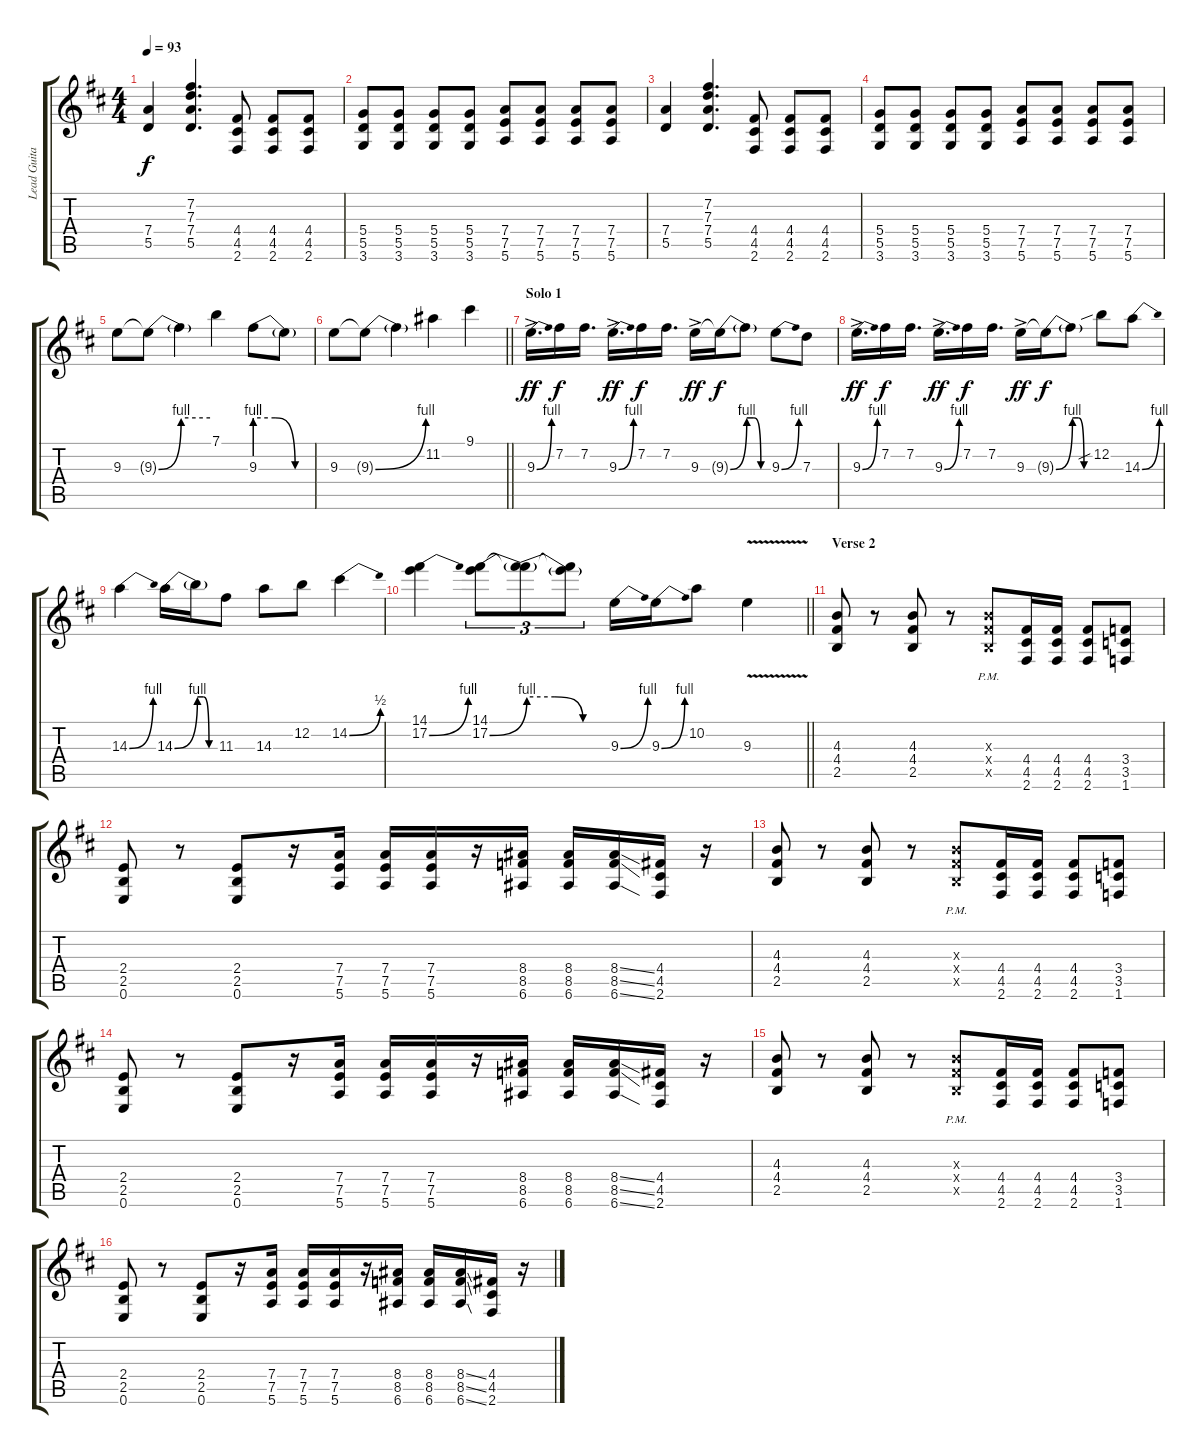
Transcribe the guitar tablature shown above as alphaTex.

\track ("Lead Guitar" "Lead Guita") {instrument overdrivenguitar}
\staff {score tabs}
\tuning (E4 B3 G3 D3 A2 E2) {hide}
\ts (4 4)
\tempo 93
\clef g2
\ks d
(7.4 5.5).4{dy f} (7.2 7.3 7.4 5.5).4{d} (4.4 4.5 2.6).8 (4.4 4.5 2.6).8 (4.4 4.5 2.6).8 |
(5.4 5.5 3.6).8 (5.4 5.5 3.6).8 (5.4 5.5 3.6).8 (5.4 5.5 3.6).8 (7.4 7.5 5.6).8 (7.4 7.5 5.6).8 (7.4 7.5 5.6).8 (7.4 7.5 5.6).8 |
(7.4 5.5).4 (7.2 7.3 7.4 5.5).4{d} (4.4 4.5 2.6).8 (4.4 4.5 2.6).8 (4.4 4.5 2.6).8 |
(5.4 5.5 3.6).8 (5.4 5.5 3.6).8 (5.4 5.5 3.6).8 (5.4 5.5 3.6).8 (7.4 7.5 5.6).8 (7.4 7.5 5.6).8 (7.4 7.5 5.6).8 (7.4 7.5 5.6).8 |
9.3.8 9.3{be (bend 0 0 60 4) t}.8 9.3{be (hold 0 4 60 4) t}.4 7.1.4 9.3{be (custom 0 4 20 4 40 0 60 0)}.8 9.3{t}.8 |
\barLineRight lightlight
9.3.8 9.3{be (bend 0 0 60 4) t}.8 9.3{t}.4 11.2.4 9.1.4 |
\section ("" "Solo 1")
9.3{be (bend 0 0 60 4) ac}.16{d dy ff} 7.2.16{dy f} 7.2.16{d} 9.3{be (bend 0 0 60 4) ac}.16{d dy ff} 7.2.16{dy f} 7.2.16{d} 9.3{ac}.16{dy ff} 9.3{be (bend 0 0 60 4) t}.16{dy f} 9.3{be (custom 0 4 20 4 40 0 60 0) t}.8 9.3{be (bend 0 0 60 4)}.8 7.3.8 |
9.3{be (bend 0 0 60 4) ac}.16{d dy ff} 7.2.16{dy f} 7.2.16{d} 9.3{be (bend 0 0 60 4) ac}.16{d dy ff} 7.2.16{dy f} 7.2.16{d} 9.3{ac}.16{dy ff} 9.3{be (bend 0 0 60 4) t}.16{dy f} 9.3{be (custom 0 4 20 4 40 0 60 0) t}.8 12.2{sib}.8 14.3{be (bend 0 0 60 4)}.8 |
14.3{be (bend 0 0 60 4)}.4 14.3{be (bend 0 0 60 4)}.16 14.3{be (custom 0 4 20 4 40 0 60 0) t}.16 11.3.8 14.3.8 12.2.8 14.2{be (bend 0 0 60 2)}.4 |
\barLineRight lightlight
(14.1 17.2{be (bend 0 0 60 4)}).4 (14.1 17.2{be (bend 0 0 60 4)}).8{tu (3 2)} (14.1{t} 17.2{be (custom 0 4 20 4 40 0 60 0) t}).8{tu (3 2)} (14.1{t} 17.2{t}).8{tu (3 2)} 9.3{be (bend 0 0 60 4)}.16 9.3{be (bend 0 0 60 4)}.16 10.2.8 9.3{v}.4 |
\section ("" "Verse 2")
(4.3 4.4 2.5).8 r.8 (4.3 4.4 2.5).8 r.8 (4.3{pm x} 4.4{pm x} 2.5{pm x}).8 (4.4 4.5 2.6).16 (4.4 4.5 2.6).16 (4.4 4.5 2.6).8 (3.4 3.5 1.6).8 |
(2.4 2.5 0.6).8 r.8 (2.4 2.5 0.6).8 r.16 (7.4 7.5 5.6).16 (7.4 7.5 5.6).16 (7.4 7.5 5.6).16 r.16 (8.4 8.5 6.6).16 (8.4 8.5 6.6).16 (8.4{ss} 8.5{ss} 6.6{ss}).16 (4.4 4.5 2.6).16 r.16 |
(4.3 4.4 2.5).8 r.8 (4.3 4.4 2.5).8 r.8 (4.3{pm x} 4.4{pm x} 2.5{pm x}).8 (4.4 4.5 2.6).16 (4.4 4.5 2.6).16 (4.4 4.5 2.6).8 (3.4 3.5 1.6).8 |
(2.4 2.5 0.6).8 r.8 (2.4 2.5 0.6).8 r.16 (7.4 7.5 5.6).16 (7.4 7.5 5.6).16 (7.4 7.5 5.6).16 r.16 (8.4 8.5 6.6).16 (8.4 8.5 6.6).16 (8.4{ss} 8.5{ss} 6.6{ss}).16 (4.4 4.5 2.6).16 r.16 |
(4.3 4.4 2.5).8 r.8 (4.3 4.4 2.5).8 r.8 (4.3{pm x} 4.4{pm x} 2.5{pm x}).8 (4.4 4.5 2.6).16 (4.4 4.5 2.6).16 (4.4 4.5 2.6).8 (3.4 3.5 1.6).8 |
(2.4 2.5 0.6).8 r.8 (2.4 2.5 0.6).8 r.16 (7.4 7.5 5.6).16 (7.4 7.5 5.6).16 (7.4 7.5 5.6).16 r.16 (8.4 8.5 6.6).16 (8.4 8.5 6.6).16 (8.4{ss} 8.5{ss} 6.6{ss}).16 (4.4 4.5 2.6).16 r.16
